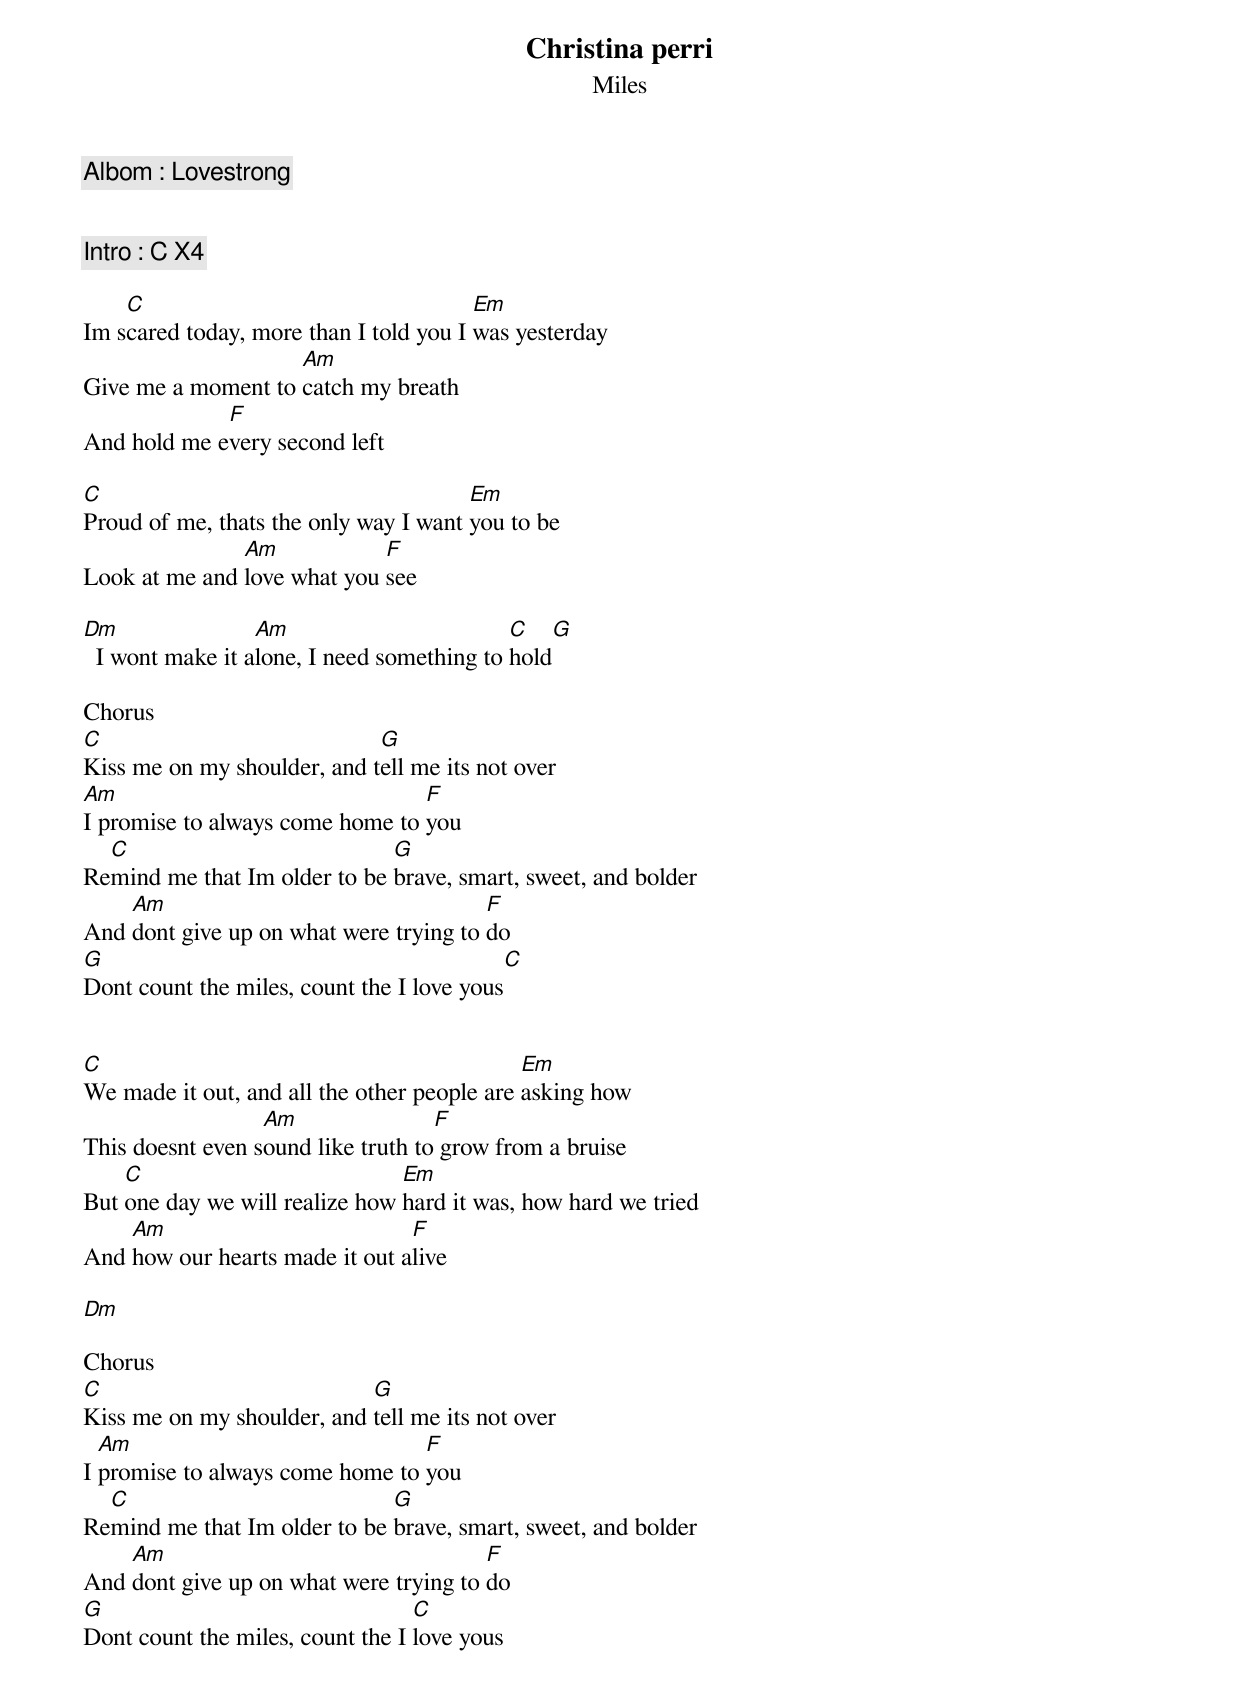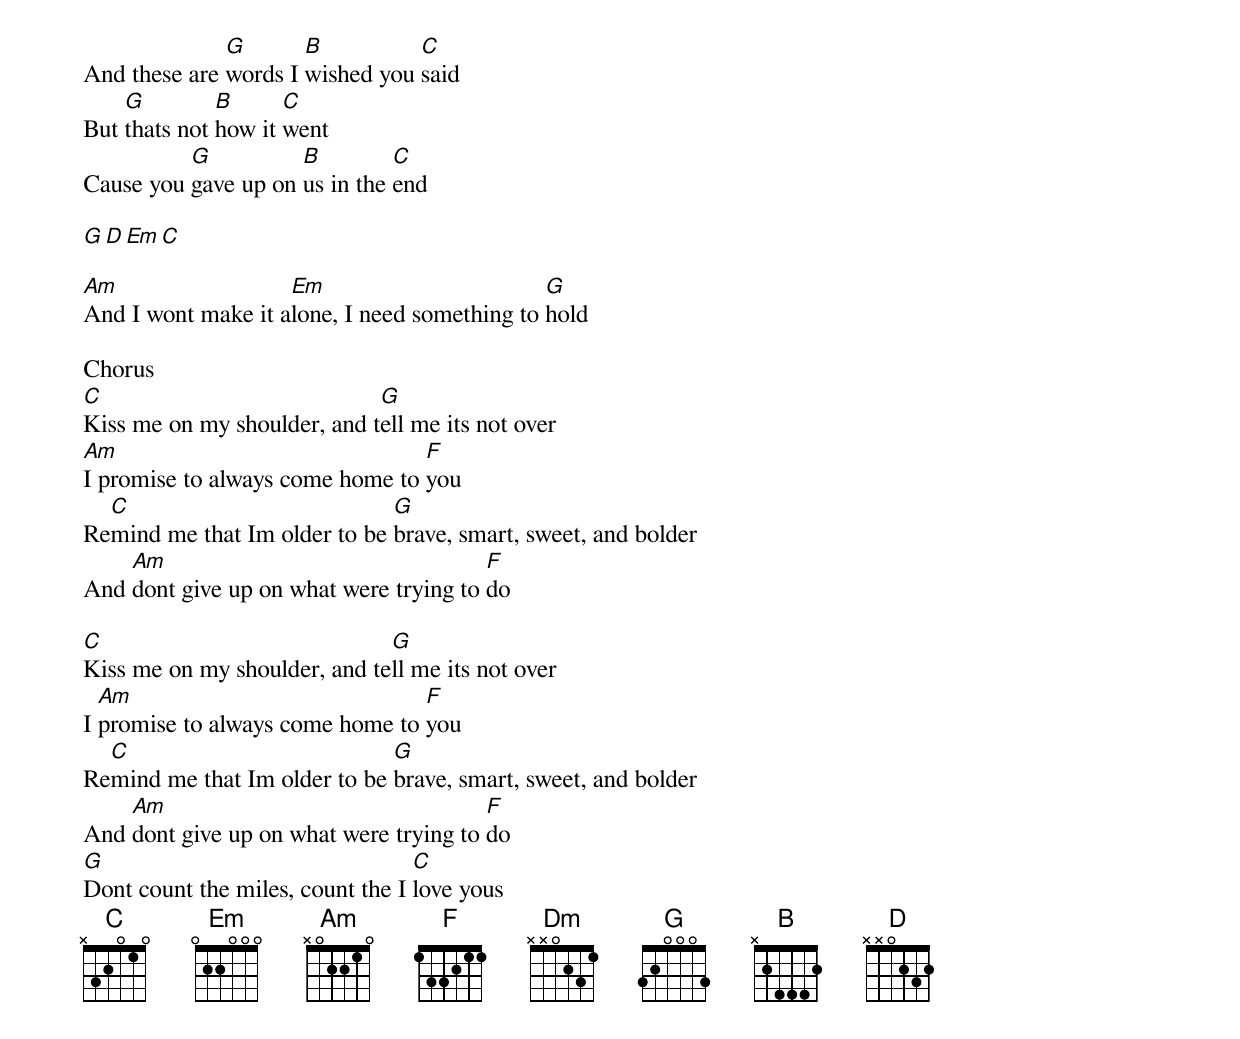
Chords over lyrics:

Christina perri
Miles
Albom : Lovestrong


Intro : C X4

    C                                   Em
Im scared today, more than I told you I was yesterday
                    Am
Give me a moment to catch my breath
             F
And hold me every second left

C                                      Em
Proud of me, thats the only way I want you to be
               Am            F
Look at me and love what you see

Dm                Am                        C   G
  I wont make it alone, I need something to hold

Chorus
C                            G
Kiss me on my shoulder, and tell me its not over
Am                               F
I promise to always come home to you
  C                           G
Remind me that Im older to be brave, smart, sweet, and bolder
    Am                                  F
And dont give up on what were trying to do
G                                          C
Dont count the miles, count the I love yous


C                                            Em
We made it out, and all the other people are asking how
                  Am                F
This doesnt even sound like truth to grow from a bruise
    C                           Em
But one day we will realize how hard it was, how hard we tried
    Am                          F
And how our hearts made it out alive

Dm

Chorus
C                           G
Kiss me on my shoulder, and tell me its not over
  Am                             F
I promise to always come home to you
  C                           G
Remind me that Im older to be brave, smart, sweet, and bolder
    Am                                  F
And dont give up on what were trying to do
G                                 C
Dont count the miles, count the I love yous


              G       B          C
And these are words I wished you said
    G         B      C
But thats not how it went
          G          B         C
Cause you gave up on us in the end

G D Em C

Am                  Em                        G
And I wont make it alone, I need something to hold

Chorus
C                            G
Kiss me on my shoulder, and tell me its not over
Am                               F
I promise to always come home to you
  C                           G
Remind me that Im older to be brave, smart, sweet, and bolder
    Am                                  F
And dont give up on what were trying to do

C                             G
Kiss me on my shoulder, and tell me its not over
  Am                             F
I promise to always come home to you
  C                           G
Remind me that Im older to be brave, smart, sweet, and bolder
    Am                                  F
And dont give up on what were trying to do
G                                 C
Dont count the miles, count the I love yous
